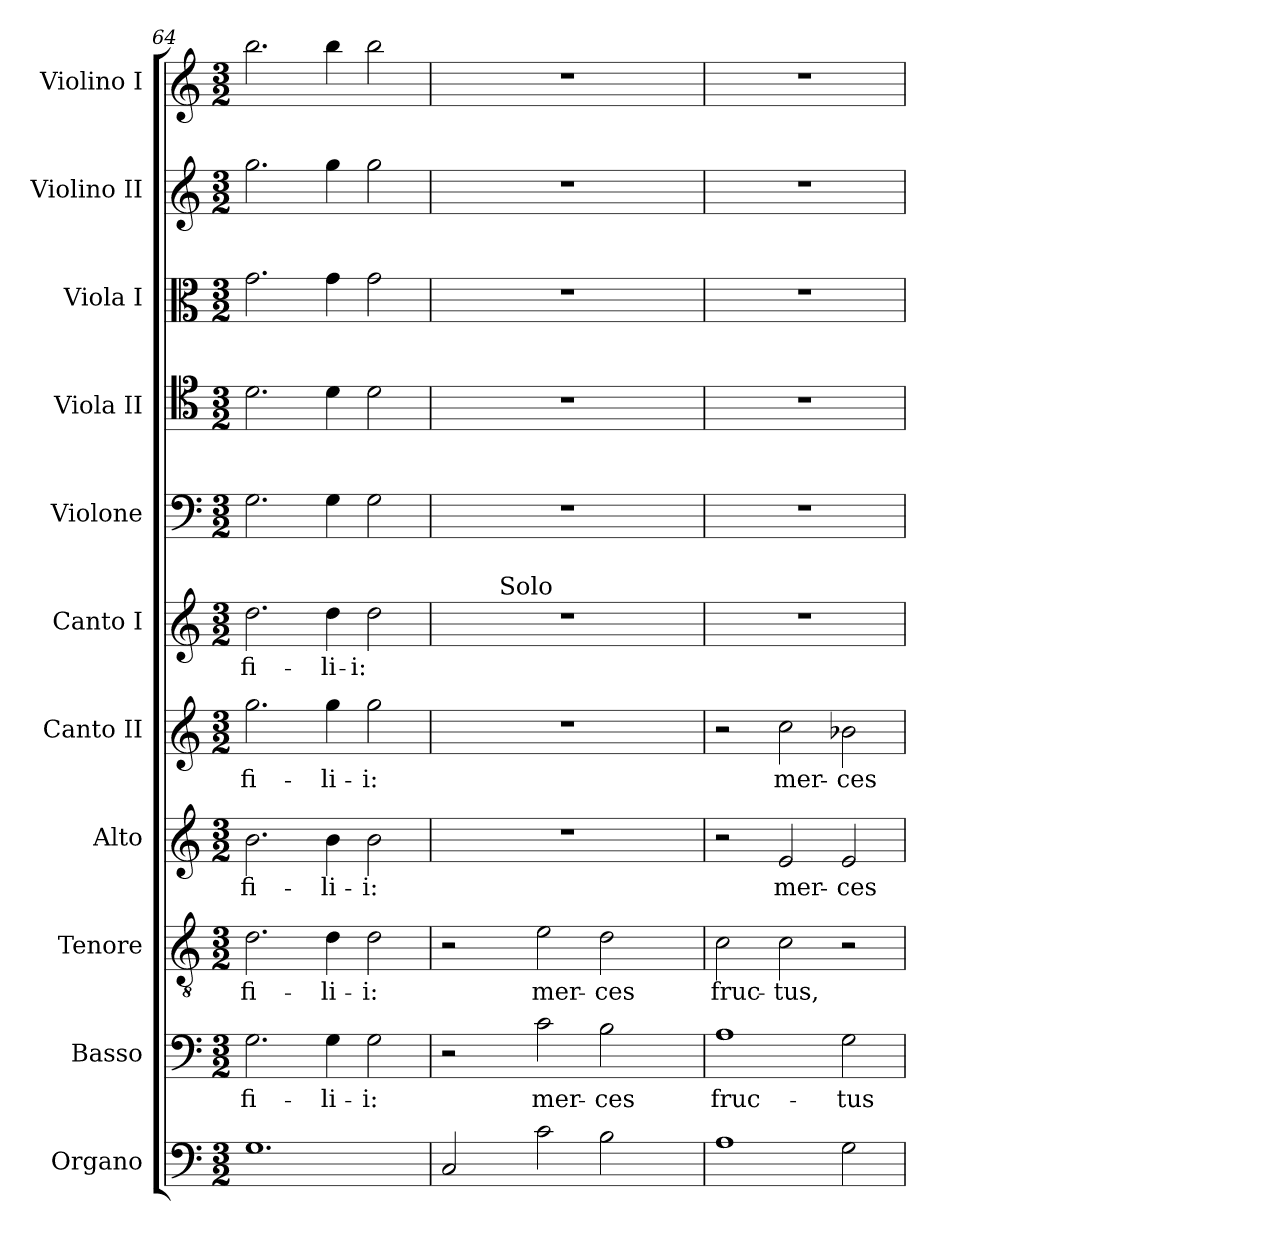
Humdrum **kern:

**kern	**kern	**text	**kern	**text	**kern	**text	**kern	**text	**kern	**text	**kern	**kern	**kern	**kern	**kern
*part11	*part10	*part10	*part9	*part9	*part8	*part8	*part7	*part7	*part6	*part6	*part5	*part4	*part3	*part2	*part1
*staff11	*staff10	*staff10	*staff9	*staff9	*staff8	*staff8	*staff7	*staff7	*staff6	*staff6	*staff5	*staff4	*staff3	*staff2	*staff1
*I"Organo	*I"Basso	*	*I"Tenore	*	*I"Alto	*	*I"Canto II	*	*I"Canto I	*	*I"Violone	*I"Viola II	*I"Viola I	*I"Violino II	*I"Violino I
*I'Org.	*I'B.	*	*I'T.	*	*I'A.	*	*I'C. II	*	*I'C. I	*	*I'Vne.	*I'Vla. II	*I'Vla. I	*I'Vl. II	*I'Vl. I
*clefF4	*clefF4	*	*clefGv2	*	*clefG2	*	*clefG2	*	*clefG2	*	*clefF4	*clefC4	*clefC3	*clefG2	*clefG2
*	*	*	*ITrd7c12	*	*	*	*	*	*	*	*	*	*	*	*
*k[]	*k[]	*	*k[]	*	*k[]	*	*k[]	*	*k[]	*	*k[]	*k[]	*k[]	*k[]	*k[]
*C:	*C:	*	*C:	*	*C:	*	*C:	*	*C:	*	*C:	*C:	*C:	*C:	*C:
*M3/2	*M3/2	*	*M3/2	*	*M3/2	*	*M3/2	*	*M3/2	*	*M3/2	*M3/2	*M3/2	*M3/2	*M3/2
=64	=64	=64	=64	=64	=64	=64	=64	=64	=64	=64	=64	=64	=64	=64	=64
!	!	!LO:LY:b:color=#000000	!	!	!	!	!	!	!	!	!	!	!	!	!
!	!	!	!	!LO:LY:b:color=#000000	!	!	!	!	!	!	!	!	!	!	!
!	!	!	!	!	!	!LO:LY:b:color=#000000	!	!	!	!	!	!	!	!	!
!	!	!	!	!	!	!	!	!LO:LY:b:color=#000000	!	!	!	!	!	!	!
!	!	!	!	!	!	!	!	!	!	!LO:LY:b:color=#000000	!	!	!	!	!
1.Gi	2.Gi\	fi-	2.Di\	fi-	2.bi\	fi-	2.ggi\	fi-	2.ddi\	fi-	2.Gi\	2.di\	2.gi\	2.ggi\	2.bbi\
!	!	!LO:LY:b:color=#000000	!	!	!	!	!	!	!	!	!	!	!	!	!
!	!	!	!	!LO:LY:b:color=#000000	!	!	!	!	!	!	!	!	!	!	!
!	!	!	!	!	!	!LO:LY:b:color=#000000	!	!	!	!	!	!	!	!	!
!	!	!	!	!	!	!	!	!LO:LY:b:color=#000000	!	!	!	!	!	!	!
!	!	!	!	!	!	!	!	!	!	!LO:LY:b:color=#000000	!	!	!	!	!
.	4Gi\	-li-	4Di\	-li-	4bi\	-li-	4ggi\	-li-	4ddi\	-li-	4Gi\	4di\	4gi\	4ggi\	4bbi\
!	!	!LO:LY:b:color=#000000	!	!	!	!	!	!	!	!	!	!	!	!	!
!	!	!	!	!LO:LY:b:color=#000000	!	!	!	!	!	!	!	!	!	!	!
!	!	!	!	!	!	!LO:LY:b:color=#000000	!	!	!	!	!	!	!	!	!
!	!	!	!	!	!	!	!	!LO:LY:b:color=#000000	!	!	!	!	!	!	!
!	!	!	!	!	!	!	!	!	!	!LO:LY:b:color=#000000	!	!	!	!	!
.	2Gi\	-i:	2Di\	-i:	2bi\	-i:	2ggi\	-i:	2ddi\	-i:	2Gi\	2di\	2gi\	2ggi\	2bbi\
!!LO:PB:g=z
=65	=65	=65	=65	=65	=65	=65	=65	=65	=65	=65	=65	=65	=65	=65	=65
!	!	!	!	!	!LO:N:vis=1	!	!LO:N:vis=1	!	!LO:N:vis=1	!	!LO:N:vis=1	!LO:N:vis=1	!LO:N:vis=1	!LO:N:vis=1	!LO:N:vis=1
*	*	*	*	*	*	*	*	*	*^	*	*	*	*	*	*
2Ci/	2r	.	2r	.	1.r	.	1.r	.	1.r	4ryy	.	1.r	1.r	1.r	1.r	1.r
.	.	.	.	.	.	.	.	.	.	32ryy	.	.	.	.	.	.
.	.	.	.	.	.	.	.	.	.	256.ryy	.	.	.	.	.	.
!	!	!	!	!	!	!	!	!	!	!LO:TX:a:t=Solo	!	!	!	!	!	!
.	.	.	.	.	.	.	.	.	.	1ryy	.	.	.	.	.	.
!	!	!LO:LY:b:color=#000000	!	!	!	!	!	!	!	!	!	!	!	!	!	!
!	!	!	!	!LO:LY:b:color=#000000	!	!	!	!	!	!	!	!	!	!	!	!
2ci\	2ci\	mer-	2Ei\	mer-	.	.	.	.	.	.	.	.	.	.	.	.
!	!	!LO:LY:b:color=#000000	!	!	!	!	!	!	!	!	!	!	!	!	!	!
!	!	!	!	!LO:LY:b:color=#000000	!	!	!	!	!	!	!	!	!	!	!	!
2Bi\	2Bi\	-ces	2Di\	-ces	.	.	.	.	.	.	.	.	.	.	.	.
.	.	.	.	.	.	.	.	.	.	8ryy	.	.	.	.	.	.
.	.	.	.	.	.	.	.	.	.	16ryy	.	.	.	.	.	.
.	.	.	.	.	.	.	.	.	.	64ryy	.	.	.	.	.	.
.	.	.	.	.	.	.	.	.	.	128ryy	.	.	.	.	.	.
.	.	.	.	.	.	.	.	.	.	512ryy	.	.	.	.	.	.
*	*	*	*	*	*	*	*	*	*v	*v	*	*	*	*	*	*
=66	=66	=66	=66	=66	=66	=66	=66	=66	=66	=66	=66	=66	=66	=66	=66
*	*	*	*	*	*	*	*	*	*^	*	*	*	*	*	*
!	!	!LO:LY:b:color=#000000	!	!	!	!	!	!	!	!	!	!	!	!	!	!
*	*	*	*	*	*	*	*	*	*v	*v	*	*	*	*	*	*
*	*	*	*	*	*	*	*	*	*^	*	*	*	*	*	*
!	!	!	!	!LO:LY:b:color=#000000	!	!	!	!	!LO:N:vis=1	!	!	!LO:N:vis=1	!LO:N:vis=1	!LO:N:vis=1	!LO:N:vis=1	!LO:N:vis=1
*	*	*	*	*	*	*	*	*	*v	*v	*	*	*	*	*	*
1Ai	1Ai	fruc-	2Ci\	fruc-	2r	.	2r	.	1.r	.	1.r	1.r	1.r	1.r	1.r
!	!	!	!	!LO:LY:b:color=#000000	!	!	!	!	!	!	!	!	!	!	!
!	!	!	!	!	!	!LO:LY:b:color=#000000	!	!	!	!	!	!	!	!	!
!	!	!	!	!	!	!	!	!LO:LY:b:color=#000000	!	!	!	!	!	!	!
.	.	.	2Ci\	-tus,	2ei/	mer-	2cci\	mer-	.	.	.	.	.	.	.
!	!	!LO:LY:b:color=#000000	!	!	!	!	!	!	!	!	!	!	!	!	!
!	!	!	!	!	!	!LO:LY:b:color=#000000	!	!	!	!	!	!	!	!	!
!	!	!	!	!	!	!	!	!LO:LY:b:color=#000000	!	!	!	!	!	!	!
2Gi\	2Gi\	-tus	2r	.	2ei/	-ces	2b-Xi\	-ces	.	.	.	.	.	.	.
=	=	=	=	=	=	=	=	=	=	=	=	=	=	=	=
*-	*-	*-	*-	*-	*-	*-	*-	*-	*-	*-	*-	*-	*-	*-	*-
